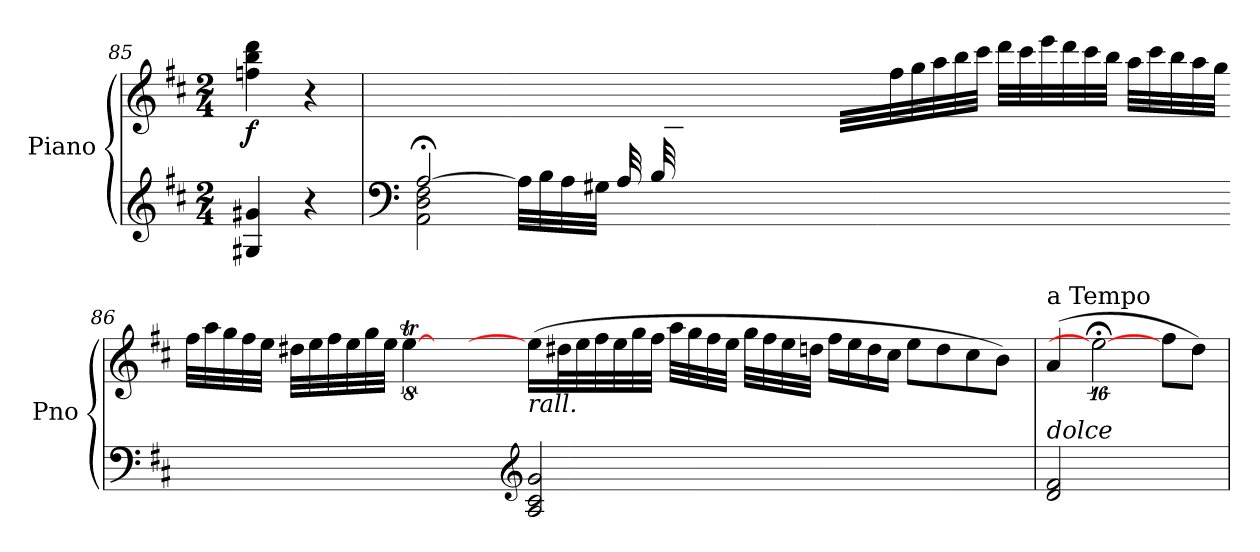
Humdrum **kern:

**kern	**kern	**dynam
*part1	*part1	*part1
*staff2	*staff1	*staff1/2
*I"Piano	*	*
*I'Pno	*	*
*clefG2	*clefG2	*
*k[f#c#]	*k[f#c#]	*
*M2/4	*M2/4	*
*MM40	*MM60	*
=85	=85	=85
!	!	!LO:DY:b
4G#X/ 4g#X/	4ffn\ 4bb\ 4ddd\	f
*	*MM120	*
4r	4r	.
!!LO:LB:g=z
=86	=86	=86
*clefF4	*	*
*^	*	*
[2A;</	2AA\ 2D\ 2F#\	2ryy	.
=86X7-	=86X7-	=86X7-	=86X7-
32A\LLL]	2ryy	32ryy	.
*	*	*MM60	*
32B\	.	16.ryy	.
32A\	.	.	.
32G#X\JJJ	.	.	.
*	*	*MM95	*
32A/LLL	.	16ryy	.
32B/	.	.	.
4ryy	.	32c#\	.
.	.	32d\JJJ	.
.	.	32e/LLL	.
.	.	32f#/	.
.	.	32g/	.
.	.	32a/	.
.	.	32b/	.
.	.	32cc#/JJJ	.
16ryy	.	32dd\LLL	.
.	.	32ee\	.
*v	*v	*	*
=86X8-	=86X8-	=86X8-
2ryy	32ff#\	.
.	32gg\	.
.	32aa\	.
.	32bb\	.
.	32ccc#\JJJ	.
.	32ddd\LLL	.
.	32ccc#\	.
.	32eee\	.
.	32ddd\	.
.	32ccc#\	.
.	32bb\JJJ	.
.	32aa\LLL	.
.	32ccc#\	.
.	32bb\	.
.	32aa\	.
.	32gg\JJJ	.
!!LO:LB:g=z
=86X9-	=86X9-	=86X9-
2ryy	32ff#\LLL	.
.	32aa\	.
.	32gg\	.
.	32ff#\	.
.	32ee\JJJ	.
.	32dd#X\LLL	.
.	32ee\	.
.	32ff#\	.
.	32ee\	.
.	32gg\	.
.	32ee\JJJ	.
*	*MM60	*
.	[32%5eeT\	.
4ryy	8ryy	.
*	*MM60	*
.	8..ryy	.
16.ryy	.	.
*clefG2	*	*
!	!LO:TX:b:i:t=rall.	!
2A/ 2c#/ 2g/	(>16ee\LL]	.
.	32dd#X\L	.
.	32ee\	.
.	32ff#\	.
.	32ee\	.
.	32gg\	.
.	32ff#\JJJ	.
*	*MM90	*
.	32aa\LLL	.
.	32gg\	.
.	32ff#\	.
.	32ee\JJJ	.
*	*MM82	*
.	32gg\LLL	.
.	32ff#\	.
.	32ee\	.
.	32ddn\JJJ	.
*	*MM75	*
4ryy	16ff#\LL	.
.	16ee\	.
.	16dd\	.
.	16cc#\JJ	.
4.ryy	8ee\L	.
.	8dd\	.
.	8cc#\	.
16ryy	8b\J)	.
16ryy	.	.
!!LO:LB:g=z
=87	=87	=87
*	*MM100	*
!	!LO:TX:a:t=a Tempo	!
!LO:TX:a:i:t=dolce	!	!
2d/ 2f#/	(>4a/	.
.	32%11ee;<\_	.
4ryy	.	.
.	8ff#\L	.
.	8dd\J)	.
16.ryy	.	.
=	=	=
*-	*-	*-
